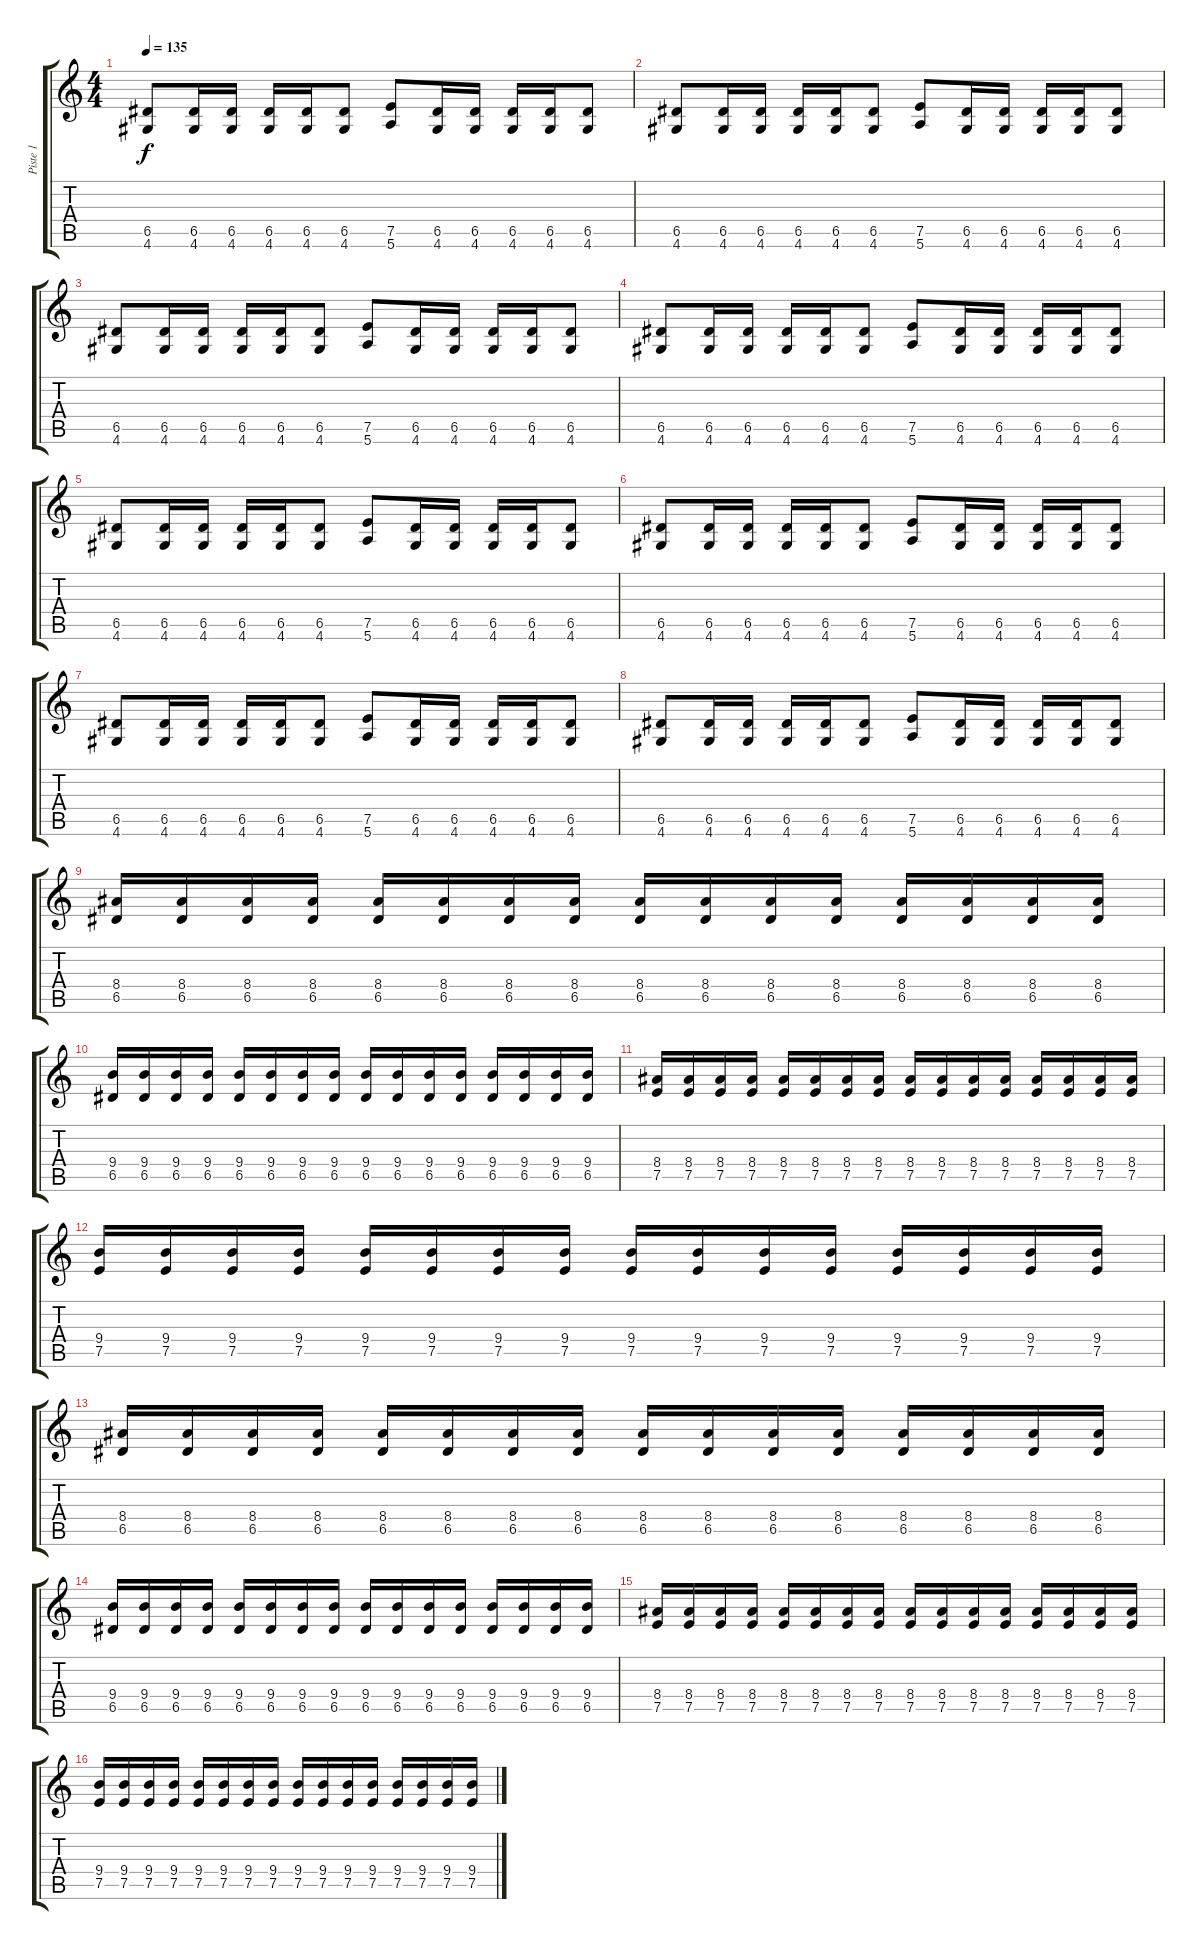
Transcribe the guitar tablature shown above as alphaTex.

\track ("Piste 1" "Piste 1") {instrument distortionguitar}
\staff {score tabs}
\tuning (E4 B3 G3 D3 A2 E2) {hide}
\ts (4 4)
\tempo 135
\clef g2
\ks c
(6.5 4.6).8{dy f} (6.5 4.6).16 (6.5 4.6).16 (6.5 4.6).16 (6.5 4.6).16 (6.5 4.6).8 (7.5 5.6).8 (6.5 4.6).16 (6.5 4.6).16 (6.5 4.6).16 (6.5 4.6).16 (6.5 4.6).8 |
(6.5 4.6).8 (6.5 4.6).16 (6.5 4.6).16 (6.5 4.6).16 (6.5 4.6).16 (6.5 4.6).8 (7.5 5.6).8 (6.5 4.6).16 (6.5 4.6).16 (6.5 4.6).16 (6.5 4.6).16 (6.5 4.6).8 |
(6.5 4.6).8 (6.5 4.6).16 (6.5 4.6).16 (6.5 4.6).16 (6.5 4.6).16 (6.5 4.6).8 (7.5 5.6).8 (6.5 4.6).16 (6.5 4.6).16 (6.5 4.6).16 (6.5 4.6).16 (6.5 4.6).8 |
(6.5 4.6).8 (6.5 4.6).16 (6.5 4.6).16 (6.5 4.6).16 (6.5 4.6).16 (6.5 4.6).8 (7.5 5.6).8 (6.5 4.6).16 (6.5 4.6).16 (6.5 4.6).16 (6.5 4.6).16 (6.5 4.6).8 |
(6.5 4.6).8 (6.5 4.6).16 (6.5 4.6).16 (6.5 4.6).16 (6.5 4.6).16 (6.5 4.6).8 (7.5 5.6).8 (6.5 4.6).16 (6.5 4.6).16 (6.5 4.6).16 (6.5 4.6).16 (6.5 4.6).8 |
(6.5 4.6).8 (6.5 4.6).16 (6.5 4.6).16 (6.5 4.6).16 (6.5 4.6).16 (6.5 4.6).8 (7.5 5.6).8 (6.5 4.6).16 (6.5 4.6).16 (6.5 4.6).16 (6.5 4.6).16 (6.5 4.6).8 |
(6.5 4.6).8 (6.5 4.6).16 (6.5 4.6).16 (6.5 4.6).16 (6.5 4.6).16 (6.5 4.6).8 (7.5 5.6).8 (6.5 4.6).16 (6.5 4.6).16 (6.5 4.6).16 (6.5 4.6).16 (6.5 4.6).8 |
(6.5 4.6).8 (6.5 4.6).16 (6.5 4.6).16 (6.5 4.6).16 (6.5 4.6).16 (6.5 4.6).8 (7.5 5.6).8 (6.5 4.6).16 (6.5 4.6).16 (6.5 4.6).16 (6.5 4.6).16 (6.5 4.6).8 |
(8.4 6.5).16 (8.4 6.5).16 (8.4 6.5).16 (8.4 6.5).16 (8.4 6.5).16 (8.4 6.5).16 (8.4 6.5).16 (8.4 6.5).16 (8.4 6.5).16 (8.4 6.5).16 (8.4 6.5).16 (8.4 6.5).16 (8.4 6.5).16 (8.4 6.5).16 (8.4 6.5).16 (8.4 6.5).16 |
(9.4 6.5).16 (9.4 6.5).16 (9.4 6.5).16 (9.4 6.5).16 (9.4 6.5).16 (9.4 6.5).16 (9.4 6.5).16 (9.4 6.5).16 (9.4 6.5).16 (9.4 6.5).16 (9.4 6.5).16 (9.4 6.5).16 (9.4 6.5).16 (9.4 6.5).16 (9.4 6.5).16 (9.4 6.5).16 |
(8.4 7.5).16 (8.4 7.5).16 (8.4 7.5).16 (8.4 7.5).16 (8.4 7.5).16 (8.4 7.5).16 (8.4 7.5).16 (8.4 7.5).16 (8.4 7.5).16 (8.4 7.5).16 (8.4 7.5).16 (8.4 7.5).16 (8.4 7.5).16 (8.4 7.5).16 (8.4 7.5).16 (8.4 7.5).16 |
(9.4 7.5).16 (9.4 7.5).16 (9.4 7.5).16 (9.4 7.5).16 (9.4 7.5).16 (9.4 7.5).16 (9.4 7.5).16 (9.4 7.5).16 (9.4 7.5).16 (9.4 7.5).16 (9.4 7.5).16 (9.4 7.5).16 (9.4 7.5).16 (9.4 7.5).16 (9.4 7.5).16 (9.4 7.5).16 |
(8.4 6.5).16 (8.4 6.5).16 (8.4 6.5).16 (8.4 6.5).16 (8.4 6.5).16 (8.4 6.5).16 (8.4 6.5).16 (8.4 6.5).16 (8.4 6.5).16 (8.4 6.5).16 (8.4 6.5).16 (8.4 6.5).16 (8.4 6.5).16 (8.4 6.5).16 (8.4 6.5).16 (8.4 6.5).16 |
(9.4 6.5).16 (9.4 6.5).16 (9.4 6.5).16 (9.4 6.5).16 (9.4 6.5).16 (9.4 6.5).16 (9.4 6.5).16 (9.4 6.5).16 (9.4 6.5).16 (9.4 6.5).16 (9.4 6.5).16 (9.4 6.5).16 (9.4 6.5).16 (9.4 6.5).16 (9.4 6.5).16 (9.4 6.5).16 |
(8.4 7.5).16 (8.4 7.5).16 (8.4 7.5).16 (8.4 7.5).16 (8.4 7.5).16 (8.4 7.5).16 (8.4 7.5).16 (8.4 7.5).16 (8.4 7.5).16 (8.4 7.5).16 (8.4 7.5).16 (8.4 7.5).16 (8.4 7.5).16 (8.4 7.5).16 (8.4 7.5).16 (8.4 7.5).16 |
(9.4 7.5).16 (9.4 7.5).16 (9.4 7.5).16 (9.4 7.5).16 (9.4 7.5).16 (9.4 7.5).16 (9.4 7.5).16 (9.4 7.5).16 (9.4 7.5).16 (9.4 7.5).16 (9.4 7.5).16 (9.4 7.5).16 (9.4 7.5).16 (9.4 7.5).16 (9.4 7.5).16 (9.4 7.5).16
